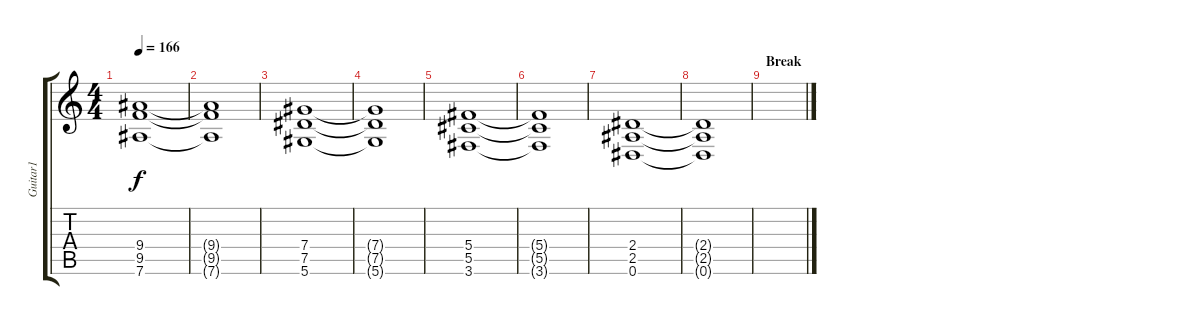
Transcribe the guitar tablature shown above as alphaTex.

\track ("Guitar1" "Guitar1") {instrument distortionguitar}
\staff {score tabs}
\tuning (Eb4 Bb3 Gb3 Db3 Ab2 Eb2) {hide}
\ts (4 4)
\tempo 166
\clef g2
\ks c
(9.4 9.5 7.6).1{dy f} |
(9.4{t} 9.5{t} 7.6{t}).1 |
(7.4 7.5 5.6).1 |
(7.4{t} 7.5{t} 5.6{t}).1 |
(5.4 5.5 3.6).1 |
(5.4{t} 5.5{t} 3.6{t}).1 |
(2.4 2.5 0.6).1 |
(2.4{t} 2.5{t} 0.6{t}).1 |
\section ("" "Break")
